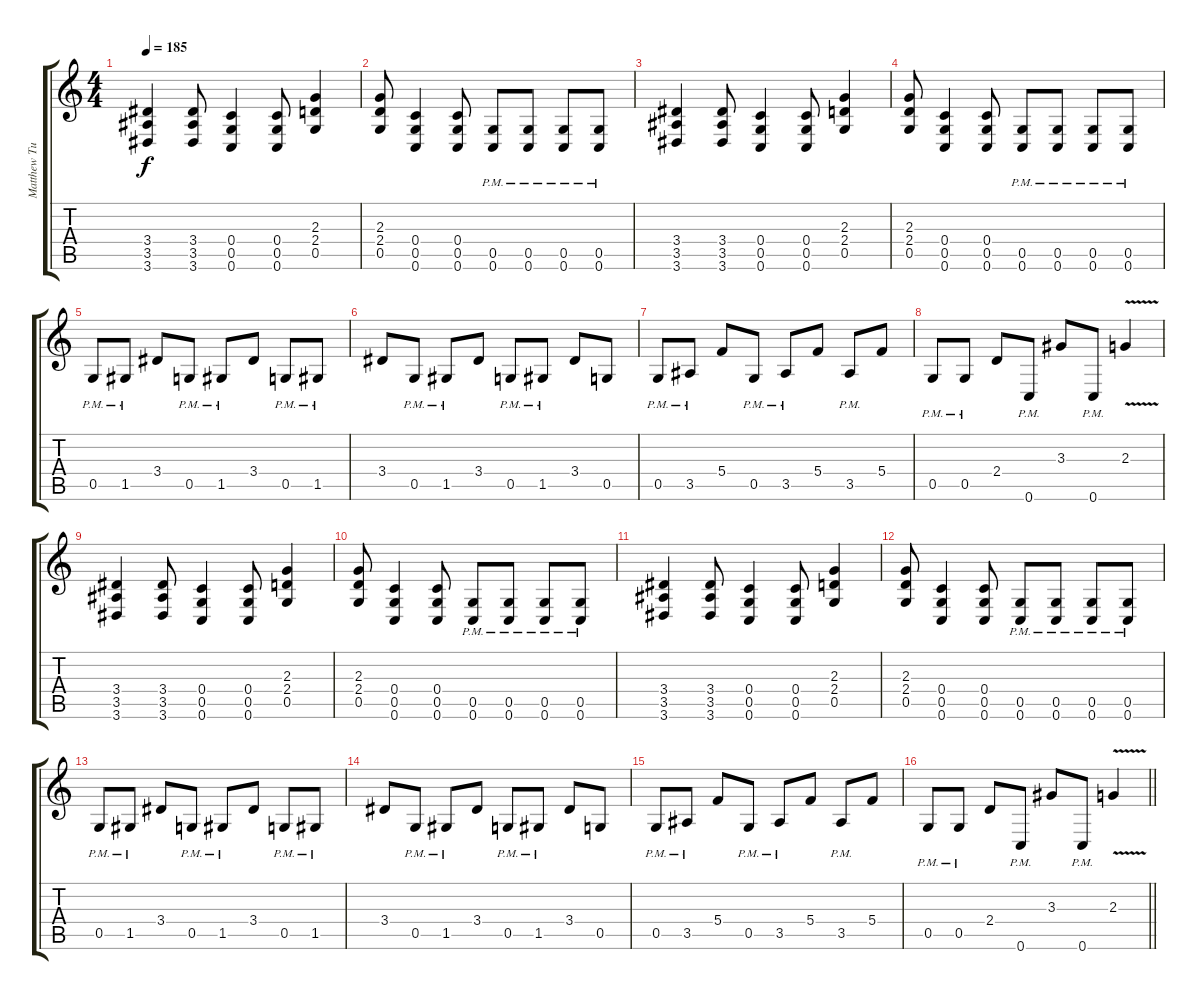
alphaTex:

\track ("Matthew Tuck (Matt)" "Matthew Tu") {instrument distortionguitar}
\staff {score tabs}
\tuning (D4 A3 F3 C3 G2 C2) {hide}
\ts (4 4)
\tempo 185
\clef g2
\ks c
(3.4 3.5 3.6).4{dy f} (3.4 3.5 3.6).8 (0.4 0.5 0.6).4 (0.4 0.5 0.6).8 (2.3 2.4 0.5).4 |
(2.3 2.4 0.5).8 (0.4 0.5 0.6).4 (0.4 0.5 0.6).8 (0.5{pm} 0.6{pm}).8 (0.5{pm} 0.6{pm}).8 (0.5{pm} 0.6{pm}).8 (0.5{pm} 0.6{pm}).8 |
(3.4 3.5 3.6).4 (3.4 3.5 3.6).8 (0.4 0.5 0.6).4 (0.4 0.5 0.6).8 (2.3 2.4 0.5).4 |
(2.3 2.4 0.5).8 (0.4 0.5 0.6).4 (0.4 0.5 0.6).8 (0.5{pm} 0.6{pm}).8 (0.5{pm} 0.6{pm}).8 (0.5{pm} 0.6{pm}).8 (0.5{pm} 0.6{pm}).8 |
0.5{pm}.8 1.5{pm}.8 3.4.8 0.5{pm}.8 1.5{pm}.8 3.4.8 0.5{pm}.8 1.5{pm}.8 |
3.4.8 0.5{pm}.8 1.5{pm}.8 3.4.8 0.5{pm}.8 1.5{pm}.8 3.4.8 0.5.8 |
0.5{pm}.8 3.5{pm}.8 5.4.8 0.5{pm}.8 3.5{pm}.8 5.4.8 3.5{pm}.8 5.4.8 |
0.5{pm}.8 0.5{pm}.8 2.4.8 0.6{pm}.8 3.3.8 0.6{pm}.8 2.3{v}.4 |
(3.4 3.5 3.6).4 (3.4 3.5 3.6).8 (0.4 0.5 0.6).4 (0.4 0.5 0.6).8 (2.3 2.4 0.5).4 |
(2.3 2.4 0.5).8 (0.4 0.5 0.6).4 (0.4 0.5 0.6).8 (0.5{pm} 0.6{pm}).8 (0.5{pm} 0.6{pm}).8 (0.5{pm} 0.6{pm}).8 (0.5{pm} 0.6{pm}).8 |
(3.4 3.5 3.6).4 (3.4 3.5 3.6).8 (0.4 0.5 0.6).4 (0.4 0.5 0.6).8 (2.3 2.4 0.5).4 |
(2.3 2.4 0.5).8 (0.4 0.5 0.6).4 (0.4 0.5 0.6).8 (0.5{pm} 0.6{pm}).8 (0.5{pm} 0.6{pm}).8 (0.5{pm} 0.6{pm}).8 (0.5{pm} 0.6{pm}).8 |
0.5{pm}.8 1.5{pm}.8 3.4.8 0.5{pm}.8 1.5{pm}.8 3.4.8 0.5{pm}.8 1.5{pm}.8 |
3.4.8 0.5{pm}.8 1.5{pm}.8 3.4.8 0.5{pm}.8 1.5{pm}.8 3.4.8 0.5.8 |
0.5{pm}.8 3.5{pm}.8 5.4.8 0.5{pm}.8 3.5{pm}.8 5.4.8 3.5{pm}.8 5.4.8 |
\barLineRight lightlight
0.5{pm}.8 0.5{pm}.8 2.4.8 0.6{pm}.8 3.3.8 0.6{pm}.8 2.3{v}.4
